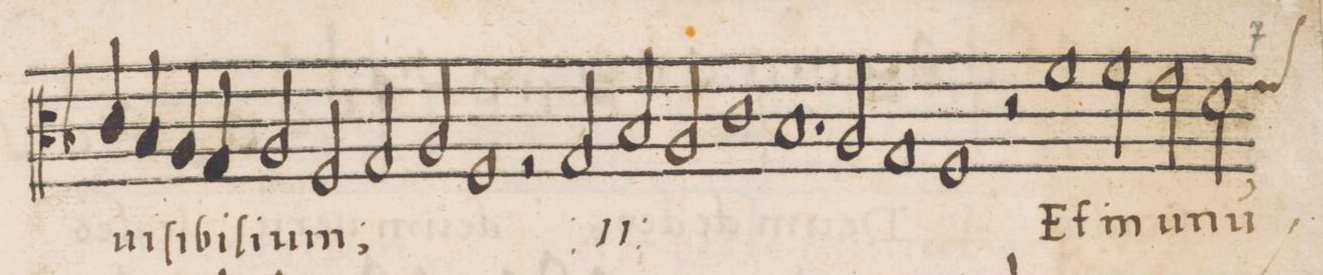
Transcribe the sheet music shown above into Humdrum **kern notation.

**kern	**text
*I"ALTVS	*
*clefC3	*
*k[b-]	*
*met(C|)	*
*M2/1	*
4c/	-ui-
4B-/	-ſi-
4A/	-bi-
4G/	-li-
2A/	-um;
2F/	.
=22-	=22-
2G/	.
2A/	.
1F	.
=23-	=23-
2r	.
*	*ij
2G/	et
2B-/	in-
2A/	-ui-
=24-	=24-
1c	-ſi-
1.B-	-bi-
=25-	=25-
2A/	.
1G	-li-
=26-	=26-
1F	-um
*	*Xij
2r	.
1f\	Et
=27-	=27-
2f\	in
2e\	u-
*custos:e	*
2d\	-nu(m)
=28-	=28-
*-	*-
